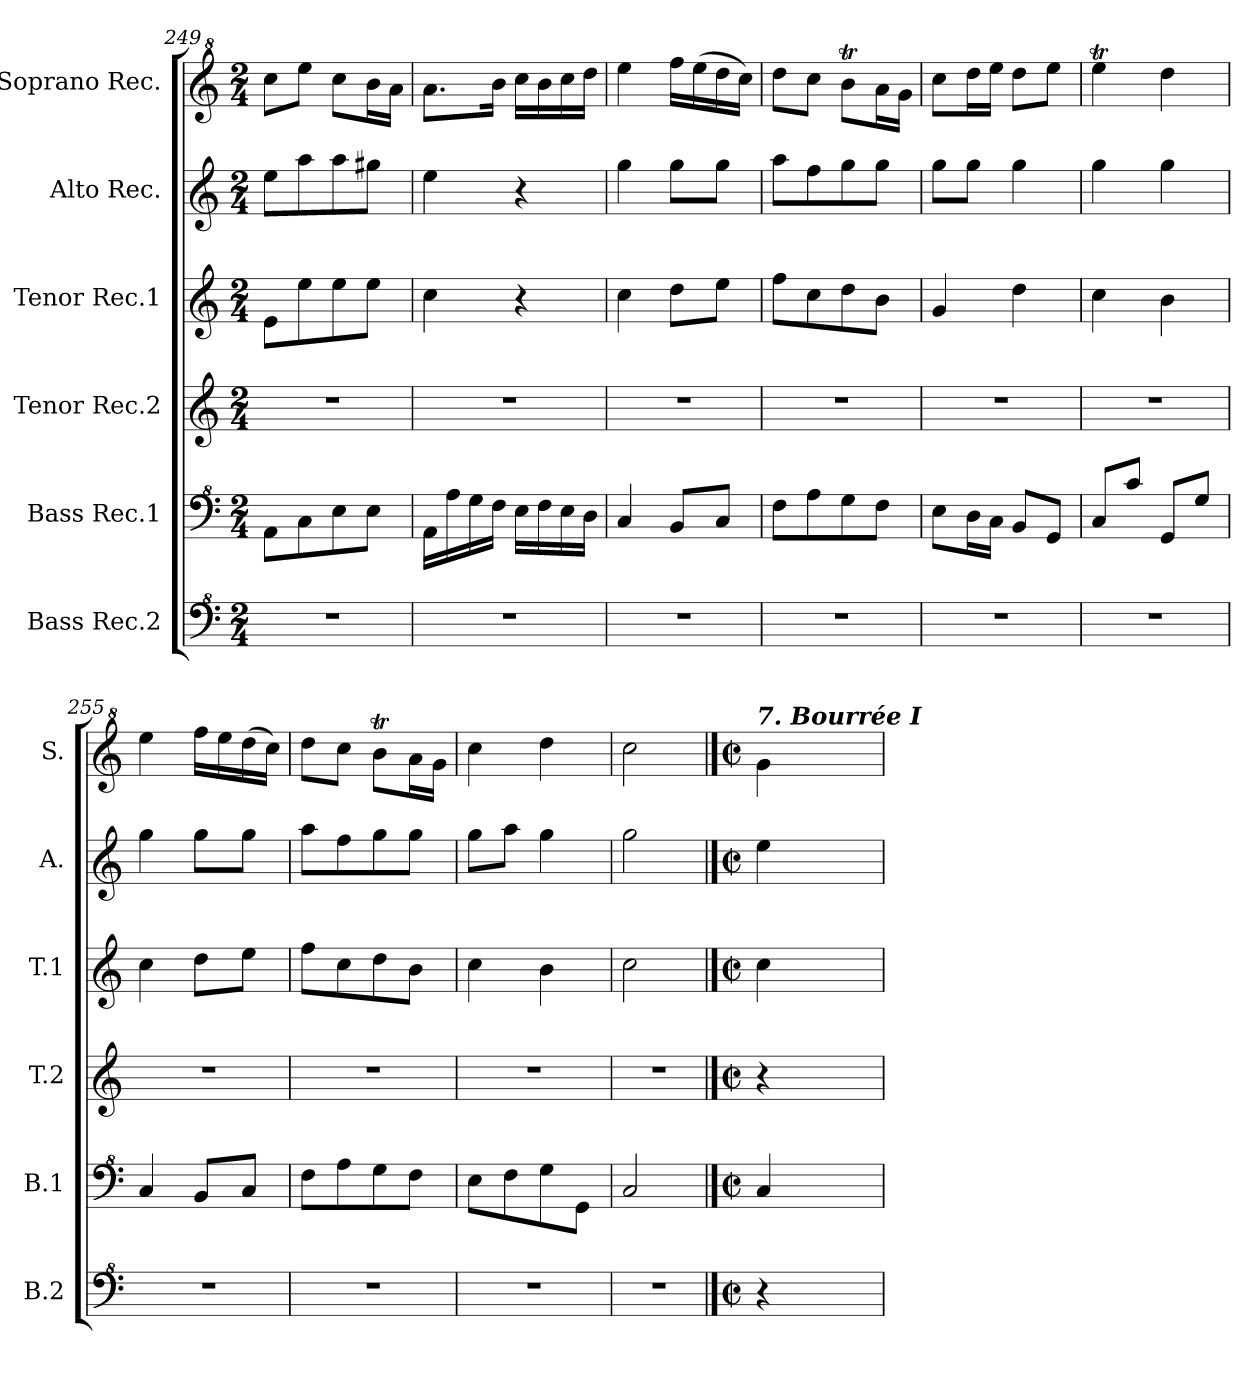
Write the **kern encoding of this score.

**kern	**kern	**kern	**kern	**kern	**kern
*part6	*part5	*part4	*part3	*part2	*part1
*staff6	*staff5	*staff4	*staff3	*staff2	*staff1
*I"Bass Rec.2	*I"Bass Rec.1	*I"Tenor Rec.2	*I"Tenor Rec.1	*I"Alto Rec.	*I"Soprano Rec.
*I'B.2	*I'B.1	*I'T.2	*I'T.1	*I'A.	*I'S.
!!LO:LB:g=z
*clefF^4	*clefF^4	*clefG2	*clefG2	*clefG2	*clefG^2
*k[]	*k[]	*k[]	*k[]	*k[]	*k[]
*M2/4	*M2/4	*M2/4	*M2/4	*M2/4	*M2/4
=249	=249	=249	=249	=249	=249
2r	8A\L	2r	8e\L	8ee\L	8ccc\L
.	8c\	.	8ee\	8aa\	8eee\J
.	8e\	.	8ee\	8aa\	8ccc\L
.	8e\J	.	8ee\J	8gg#X\J	16bb\L
.	.	.	.	.	16aa\JJ
=250	=250	=250	=250	=250	=250
2r	16A\LL	2r	4cc\	4ee\	8.aa\L
.	16a\	.	.	.	.
.	16g\	.	.	.	.
.	16f\JJ	.	.	.	16bb\Jk
.	16e\LL	.	4r	4r	16ccc\LL
.	16f\	.	.	.	16bb\
.	16e\	.	.	.	16ccc\
.	16d\JJ	.	.	.	16ddd\JJ
=251	=251	=251	=251	=251	=251
2r	4c/	2r	4cc\	4gg\	4eee\
.	8B/L	.	8dd\L	8gg\L	16fff\LL
.	.	.	.	.	(16eee\
.	8c/J	.	8ee\J	8gg\J	16ddd\
.	.	.	.	.	16ccc\JJ)
=252	=252	=252	=252	=252	=252
2r	8f\L	2r	8ff\L	8aa\L	8ddd\L
.	8a\	.	8cc\	8ff\	8ccc\J
.	8g\	.	8dd\	8gg\	8bbt\L
.	8f\J	.	8b\J	8gg\J	16aa\L
.	.	.	.	.	16gg\JJ
=253	=253	=253	=253	=253	=253
2r	8e\L	2r	4g/	8gg\L	8ccc\L
.	16d\L	.	.	8gg\J	16ddd\L
.	16c\JJ	.	.	.	16eee\JJ
.	8B/L	.	4dd\	4gg\	8ddd\L
.	8G/J	.	.	.	8eee\J
=254	=254	=254	=254	=254	=254
2r	8c/L	2r	4cc\	4gg\	4eeet\
.	8cc/J	.	.	.	.
.	8G/L	.	4b\	4gg\	4ddd\
.	8g/J	.	.	.	.
=255	=255	=255	=255	=255	=255
2r	4c/	2r	4cc\	4gg\	4eee\
.	8B/L	.	8dd\L	8gg\L	16fff\LL
.	.	.	.	.	16eee\
.	8c/J	.	8ee\J	8gg\J	(16ddd\
.	.	.	.	.	16ccc\JJ)
=256	=256	=256	=256	=256	=256
2r	8f\L	2r	8ff\L	8aa\L	8ddd\L
.	8a\	.	8cc\	8ff\	8ccc\J
.	8g\	.	8dd\	8gg\	8bbt\L
.	8f\J	.	8b\J	8gg\J	16aa\L
.	.	.	.	.	16gg\JJ
=257	=257	=257	=257	=257	=257
2r	8e\L	2r	4cc\	8gg\L	4ccc\
.	8f\	.	.	8aa\J	.
.	8g\	.	4b\	4gg\	4ddd\
.	8G\J	.	.	.	.
=258	=258	=258	=258	=258	=258
2r	2c/	2r	2cc\	2gg\	2ccc\
!!LO:LB:g=z
==258X6	==258X6	==258X6	==258X6	==258X6	==258X6
*M2/2	*M2/2	*M2/2	*M2/2	*M2/2	*M2/2
*met(c|)	*met(c|)	*met(c|)	*met(c|)	*met(c|)	*met(c|)
*	*	*	*	*	*MM160
!	!	!	!	!	!LO:TX:a:Bi:t=7. Bourrée I
4r	4c/	4r	4cc\	4ee\	4gg\
=	=	=	=	=	=
*-	*-	*-	*-	*-	*-
